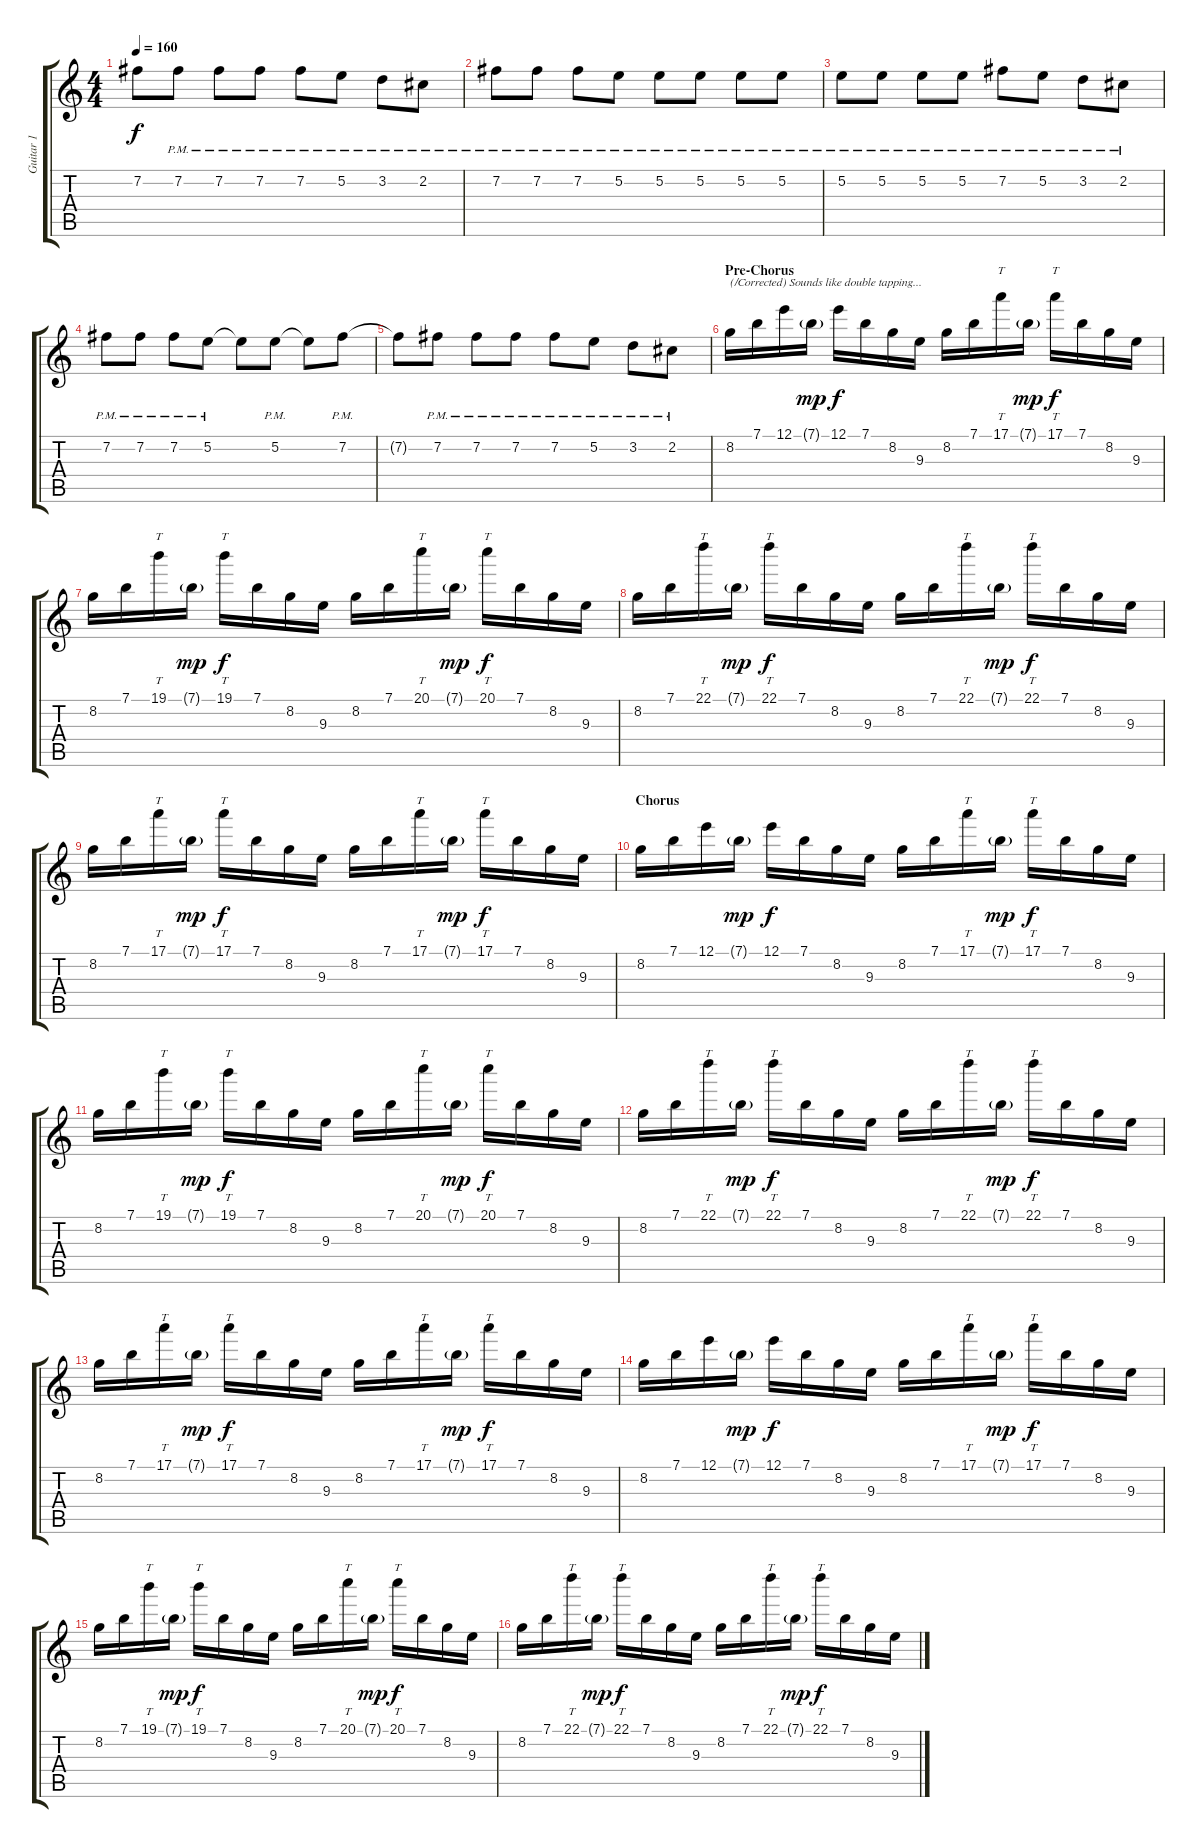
\track ("Guitar 1" "Guitar 1") {instrument distortionguitar}
\staff {score tabs}
\tuning (E4 B3 G3 D3 A2 E2) {hide}
\ts (4 4)
\tempo 160
\clef g2
\ks c
7.2{t}.8{dy f} 7.2{pm}.8 7.2{pm}.8 7.2{pm}.8 7.2{pm}.8 5.2{pm}.8 3.2{pm}.8 2.2{pm}.8 |
7.2{pm}.8 7.2{pm}.8 7.2{pm}.8 5.2{pm}.8 5.2{pm}.8 5.2{pm}.8 5.2{pm}.8 5.2{pm}.8 |
5.2{pm}.8 5.2{pm}.8 5.2{pm}.8 5.2{pm}.8 7.2{pm}.8 5.2{pm}.8 3.2{pm}.8 2.2{pm}.8 |
7.2{pm}.8 7.2{pm}.8 7.2{pm}.8 5.2{pm}.8 5.2{t}.8 5.2{pm}.8 5.2{t}.8 7.2{pm}.8 |
7.2{t}.8 7.2{pm}.8 7.2{pm}.8 7.2{pm}.8 7.2{pm}.8 5.2{pm}.8 3.2{pm}.8 2.2{pm}.8 |
\section ("" "Pre-Chorus")
8.2.16{txt "(/Corrected) Sounds like double tapping..."} 7.1.16 12.1.16 7.1{g}.16{dy mp} 12.1.16{dy f} 7.1.16 8.2.16 9.3.16 8.2.16 7.1.16 17.1.16{tt} 7.1{g}.16{dy mp} 17.1.16{tt dy f} 7.1.16 8.2.16 9.3.16 |
8.2.16 7.1.16 19.1.16{tt} 7.1{g}.16{dy mp} 19.1.16{tt dy f} 7.1.16 8.2.16 9.3.16 8.2.16 7.1.16 20.1.16{tt} 7.1{g}.16{dy mp} 20.1.16{tt dy f} 7.1.16 8.2.16 9.3.16 |
8.2.16 7.1.16 22.1.16{tt} 7.1{g}.16{dy mp} 22.1.16{tt dy f} 7.1.16 8.2.16 9.3.16 8.2.16 7.1.16 22.1.16{tt} 7.1{g}.16{dy mp} 22.1.16{tt dy f} 7.1.16 8.2.16 9.3.16 |
8.2.16 7.1.16 17.1.16{tt} 7.1{g}.16{dy mp} 17.1.16{tt dy f} 7.1.16 8.2.16 9.3.16 8.2.16 7.1.16 17.1.16{tt} 7.1{g}.16{dy mp} 17.1.16{tt dy f} 7.1.16 8.2.16 9.3.16 |
\section ("" "Chorus")
8.2.16 7.1.16 12.1.16 7.1{g}.16{dy mp} 12.1.16{dy f} 7.1.16 8.2.16 9.3.16 8.2.16 7.1.16 17.1.16{tt} 7.1{g}.16{dy mp} 17.1.16{tt dy f} 7.1.16 8.2.16 9.3.16 |
8.2.16 7.1.16 19.1.16{tt} 7.1{g}.16{dy mp} 19.1.16{tt dy f} 7.1.16 8.2.16 9.3.16 8.2.16 7.1.16 20.1.16{tt} 7.1{g}.16{dy mp} 20.1.16{tt dy f} 7.1.16 8.2.16 9.3.16 |
8.2.16 7.1.16 22.1.16{tt} 7.1{g}.16{dy mp} 22.1.16{tt dy f} 7.1.16 8.2.16 9.3.16 8.2.16 7.1.16 22.1.16{tt} 7.1{g}.16{dy mp} 22.1.16{tt dy f} 7.1.16 8.2.16 9.3.16 |
8.2.16 7.1.16 17.1.16{tt} 7.1{g}.16{dy mp} 17.1.16{tt dy f} 7.1.16 8.2.16 9.3.16 8.2.16 7.1.16 17.1.16{tt} 7.1{g}.16{dy mp} 17.1.16{tt dy f} 7.1.16 8.2.16 9.3.16 |
8.2.16 7.1.16 12.1.16 7.1{g}.16{dy mp} 12.1.16{dy f} 7.1.16 8.2.16 9.3.16 8.2.16 7.1.16 17.1.16{tt} 7.1{g}.16{dy mp} 17.1.16{tt dy f} 7.1.16 8.2.16 9.3.16 |
8.2.16 7.1.16 19.1.16{tt} 7.1{g}.16{dy mp} 19.1.16{tt dy f} 7.1.16 8.2.16 9.3.16 8.2.16 7.1.16 20.1.16{tt} 7.1{g}.16{dy mp} 20.1.16{tt dy f} 7.1.16 8.2.16 9.3.16 |
8.2.16 7.1.16 22.1.16{tt} 7.1{g}.16{dy mp} 22.1.16{tt dy f} 7.1.16 8.2.16 9.3.16 8.2.16 7.1.16 22.1.16{tt} 7.1{g}.16{dy mp} 22.1.16{tt dy f} 7.1.16 8.2.16 9.3.16
